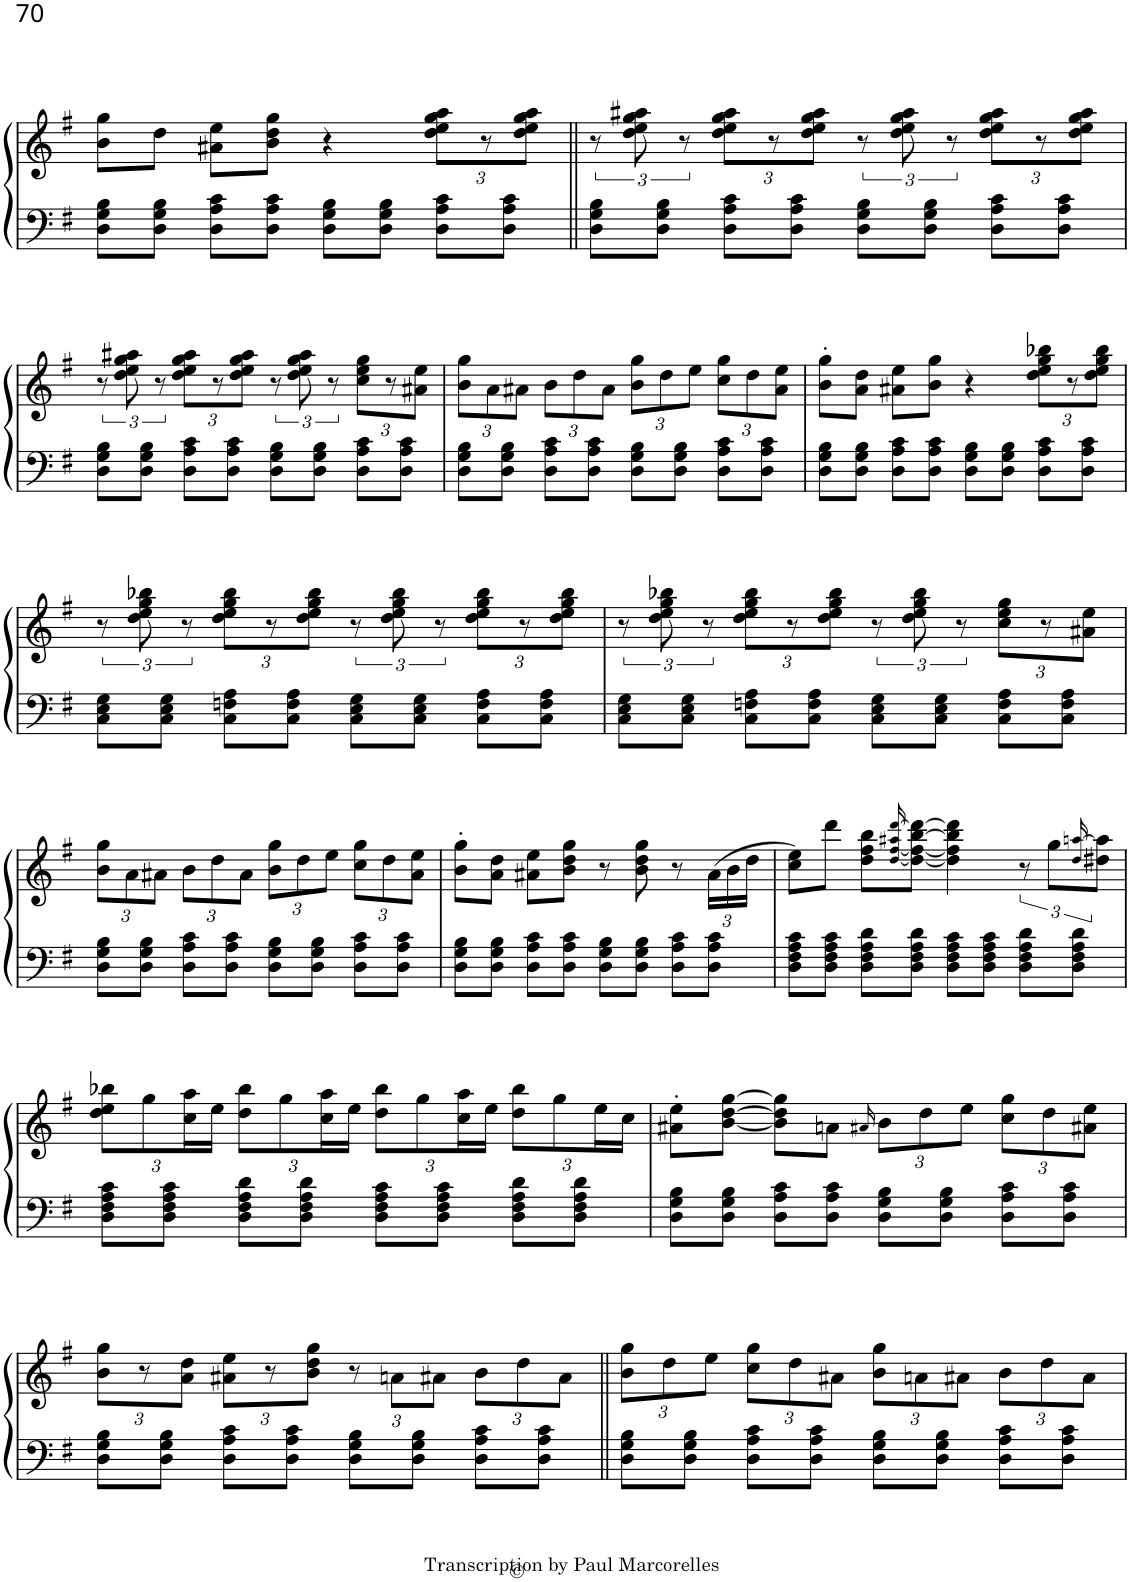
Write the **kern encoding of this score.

**kern	**kern
*part1	*part1
*staff2	*staff1
*I"Piano	*
*I'Pno	*
!!LO:PB:g=z
*clefF4	*clefG2
*k[f#]	*k[f#]
*M4/4	*M4/4
=14	=14
8D\ 8G\ 8B\L	8b\ 8gg\L
8D\ 8G\ 8B\J	8dd\J
8D\ 8A\ 8c\L	8a#X\ 8ee\L
8D\ 8A\ 8c\J	8b\ 8dd\ 8gg\J
8D\ 8G\ 8B\L	4r
8D\ 8G\ 8B\J	.
*	*Xbrackettup
8D\ 8A\ 8c\L	12dd\ 12ee\ 12gg\ 12aa\L
.	12r
8D\ 8A\ 8c\J	.
.	12dd\ 12ee\ 12gg\ 12aa\J
=15||	=15||
*	*brackettup
8D\ 8G\ 8B\L	12r
.	12dd\ 12ee\ 12gg\ 12aa#X\
8D\ 8G\ 8B\J	.
.	12r
*	*Xbrackettup
8D\ 8A\ 8c\L	12dd\ 12ee\ 12gg\ 12aa#\L
.	12r
8D\ 8A\ 8c\J	.
.	12dd\ 12ee\ 12gg\ 12aa#\J
*	*brackettup
8D\ 8G\ 8B\L	12r
.	12dd\ 12ee\ 12gg\ 12aa#\
8D\ 8G\ 8B\J	.
.	12r
*	*Xbrackettup
8D\ 8A\ 8c\L	12dd\ 12ee\ 12gg\ 12aa#\L
.	12r
8D\ 8A\ 8c\J	.
.	12dd\ 12ee\ 12gg\ 12aa#\J
!!LO:LB:g=z
=16	=16
*	*brackettup
8D\ 8G\ 8B\L	12r
.	12dd\ 12ee\ 12gg\ 12aa#X\
8D\ 8G\ 8B\J	.
.	12r
*	*Xbrackettup
8D\ 8A\ 8c\L	12dd\ 12ee\ 12gg\ 12aa#\L
.	12r
8D\ 8A\ 8c\J	.
.	12dd\ 12ee\ 12gg\ 12aa#\J
*	*brackettup
8D\ 8G\ 8B\L	12r
.	12dd\ 12ee\ 12gg\ 12aa#\
8D\ 8G\ 8B\J	.
.	12r
*	*Xbrackettup
8D\ 8A\ 8c\L	12cc\ 12ee\ 12gg\L
.	12r
8D\ 8A\ 8c\J	.
.	12a#X\ 12ee\J
=17	=17
8D\ 8G\ 8B\L	12b\ 12gg\L
.	12a\
8D\ 8G\ 8B\J	.
.	12a#X\J
8D\ 8A\ 8c\L	12b\L
.	12dd\
8D\ 8A\ 8c\J	.
.	12a#\J
8D\ 8G\ 8B\L	12b\ 12gg\L
.	12dd\
8D\ 8G\ 8B\J	.
.	12ee\J
8D\ 8A\ 8c\L	12cc\ 12gg\L
.	12dd\
8D\ 8A\ 8c\J	.
.	12a#\ 12ee\J
=18	=18
8D\ 8G\ 8B\L	8b\' 8gg\'L
8D\ 8G\ 8B\J	8a\ 8dd\J
8D\ 8A\ 8c\L	8a#X\ 8ee\L
8D\ 8A\ 8c\J	8b\ 8gg\J
8D\ 8G\ 8B\L	4r
8D\ 8G\ 8B\J	.
8D\ 8A\ 8c\L	12dd\ 12ee\ 12gg\ 12bb-X\L
.	12r
8D\ 8A\ 8c\J	.
.	12dd\ 12ee\ 12gg\ 12bb-\J
!!LO:LB:g=z
=19	=19
*	*brackettup
8C\ 8E\ 8G\L	12r
.	12dd\ 12ee\ 12gg\ 12bb-X\
8C\ 8E\ 8G\J	.
.	12r
*	*Xbrackettup
8C\ 8Fn\ 8A\L	12dd\ 12ee\ 12gg\ 12bb-\L
.	12r
8C\ 8F\ 8A\J	.
.	12dd\ 12ee\ 12gg\ 12bb-\J
*	*brackettup
8C\ 8E\ 8G\L	12r
.	12dd\ 12ee\ 12gg\ 12bb-\
8C\ 8E\ 8G\J	.
.	12r
*	*Xbrackettup
8C\ 8F\ 8A\L	12dd\ 12ee\ 12gg\ 12bb-\L
.	12r
8C\ 8F\ 8A\J	.
.	12dd\ 12ee\ 12gg\ 12bb-\J
=20	=20
*	*brackettup
8C\ 8E\ 8G\L	12r
.	12dd\ 12ee\ 12gg\ 12bb-X\
8C\ 8E\ 8G\J	.
.	12r
*	*Xbrackettup
8C\ 8Fn\ 8A\L	12dd\ 12ee\ 12gg\ 12bb-\L
.	12r
8C\ 8F\ 8A\J	.
.	12dd\ 12ee\ 12gg\ 12bb-\J
*	*brackettup
8C\ 8E\ 8G\L	12r
.	12dd\ 12ee\ 12gg\ 12bb-\
8C\ 8E\ 8G\J	.
.	12r
*	*Xbrackettup
8C\ 8F\ 8A\L	12cc\ 12ee\ 12gg\L
.	12r
8C\ 8F\ 8A\J	.
.	12a#X\ 12ee\J
!!LO:LB:g=z
=21	=21
8D\ 8G\ 8B\L	12b\ 12gg\L
.	12a\
8D\ 8G\ 8B\J	.
.	12a#X\J
8D\ 8A\ 8c\L	12b\L
.	12dd\
8D\ 8A\ 8c\J	.
.	12a#\J
8D\ 8G\ 8B\L	12b\ 12gg\L
.	12dd\
8D\ 8G\ 8B\J	.
.	12ee\J
8D\ 8A\ 8c\L	12cc\ 12gg\L
.	12dd\
8D\ 8A\ 8c\J	.
.	12a#\ 12ee\J
=22	=22
8D\ 8G\ 8B\L	8b\' 8gg\'L
8D\ 8G\ 8B\J	8a\ 8dd\J
8D\ 8A\ 8c\L	8a#X\ 8ee\L
8D\ 8A\ 8c\J	8b\ 8dd\ 8gg\J
8D\ 8G\ 8B\L	8r
8D\ 8G\ 8B\J	8b\ 8dd\ 8gg\
8D\ 8A\ 8c\L	8r
8D\ 8A\ 8c\J	(24a#\LL
.	24b\
.	24dd\JJ
=23	=23
8D\ 8F#\ 8A\ 8c\L	8cc\ 8ee\L)
8D\ 8F#\ 8A\ 8c\J	8ddd\J
8D\ 8F#\ 8A\ 8d\L	8dd\ 8ff#\ 8bb\L
.	[16qdd/ [16qff#/ 16qaa#X/ [16qddd/
8D\ 8F#\ 8A\ 8d\J	8dd\_ 8ff#\_ [8bb\ 8ddd\_J
8D\ 8F#\ 8A\ 8c\L	4dd\] 4ff#\] 4bb\] 4ddd\]
8D\ 8F#\ 8A\ 8c\J	.
*	*brackettup
8D\ 8F#\ 8A\ 8d\L	12r
.	12gg\L
8D\ 8F#\ 8A\ 8d\J	.
.	16qdd/ [16qaan/
.	12dd#X\ 12aa\]J
!!LO:LB:g=z
=24	=24
*	*Xbrackettup
8D\ 8F#\ 8A\ 8c\L	12dd\ 12ee\ 12bb-X\L
.	12gg\
8D\ 8F#\ 8A\ 8c\J	.
.	24cc\ 24aa\L
.	24ee\JJ
8D\ 8F#\ 8A\ 8d\L	12dd\ 12bb-\L
.	12gg\
8D\ 8F#\ 8A\ 8d\J	.
.	24cc\ 24aa\L
.	24ee\JJ
8D\ 8F#\ 8A\ 8c\L	12dd\ 12bb-\L
.	12gg\
8D\ 8F#\ 8A\ 8c\J	.
.	24cc\ 24aa\L
.	24ee\JJ
8D\ 8F#\ 8A\ 8d\L	12dd\ 12bb-\L
.	12gg\
8D\ 8F#\ 8A\ 8d\J	.
.	24ee\L
.	24cc\JJ
=25	=25
8D\ 8G\ 8B\L	8a#X\' 8ee\'L
8D\ 8G\ 8B\J	[8b\ [8dd\ [8gg\J
8D\ 8A\ 8c\L	8b\] 8dd\] 8gg\]L
8D\ 8A\ 8c\J	8an\J
.	16qa#X/
8D\ 8G\ 8B\L	12b\L
.	12dd\
8D\ 8G\ 8B\J	.
.	12ee\J
8D\ 8A\ 8c\L	12cc\ 12gg\L
.	12dd\
8D\ 8A\ 8c\J	.
.	12a#X\ 12ee\J
!!LO:LB:g=z
=26	=26
8D\ 8G\ 8B\L	12b\ 12gg\L
.	12r
8D\ 8G\ 8B\J	.
.	12a\ 12dd\J
8D\ 8A\ 8c\L	12a#X\ 12ee\L
.	12r
8D\ 8A\ 8c\J	.
.	12b\ 12dd\ 12gg\J
8D\ 8G\ 8B\L	12r
.	12an\L
8D\ 8G\ 8B\J	.
.	12a#X\J
8D\ 8A\ 8c\L	12b\L
.	12dd\
8D\ 8A\ 8c\J	.
.	12a#\J
=27||	=27||
8D\ 8G\ 8B\L	12b\ 12gg\L
.	12dd\
8D\ 8G\ 8B\J	.
.	12ee\J
8D\ 8A\ 8c\L	12cc\ 12gg\L
.	12dd\
8D\ 8A\ 8c\J	.
.	12a#X\J
8D\ 8G\ 8B\L	12b\ 12gg\L
.	12an\
8D\ 8G\ 8B\J	.
.	12a#X\J
8D\ 8A\ 8c\L	12b\L
.	12dd\
8D\ 8A\ 8c\J	.
.	12a#\J
=	=
*-	*-
